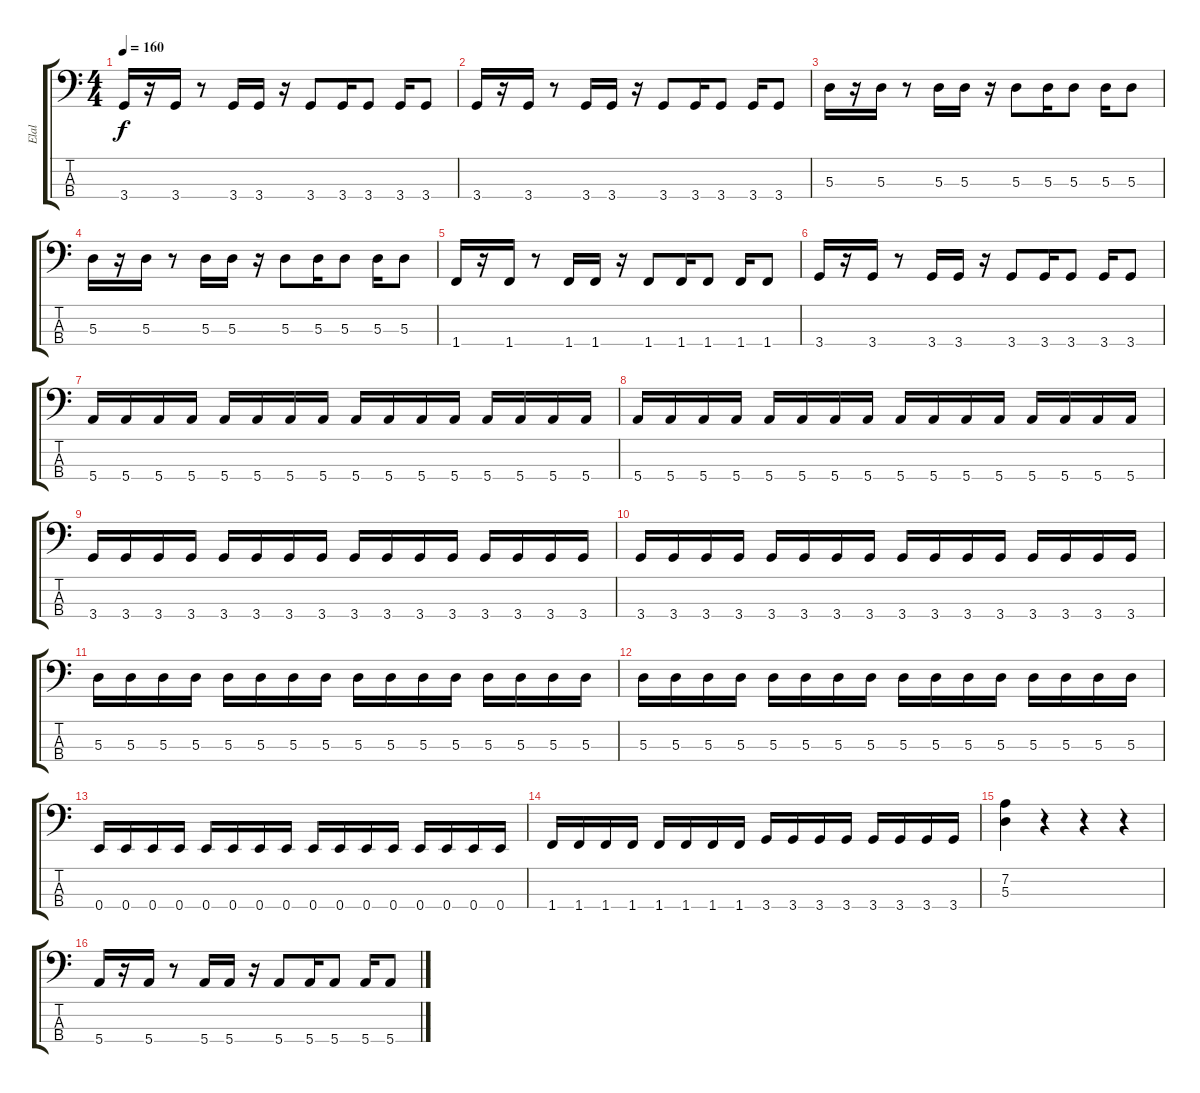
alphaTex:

\track ("Elal" "Elal") {instrument electricbassfinger}
\staff {score tabs}
\tuning (G2 D2 A1 E1) {hide}
\ts (4 4)
\tempo 160
\clef f4
\ks c
3.4.16{dy f} r.16 3.4.16 r.8 3.4.16 3.4.16 r.16 3.4.8 3.4.16 3.4.8 3.4.16 3.4.8 |
3.4.16 r.16 3.4.16 r.8 3.4.16 3.4.16 r.16 3.4.8 3.4.16 3.4.8 3.4.16 3.4.8 |
5.3.16 r.16 5.3.16 r.8 5.3.16 5.3.16 r.16 5.3.8 5.3.16 5.3.8 5.3.16 5.3.8 |
5.3.16 r.16 5.3.16 r.8 5.3.16 5.3.16 r.16 5.3.8 5.3.16 5.3.8 5.3.16 5.3.8 |
1.4.16 r.16 1.4.16 r.8 1.4.16 1.4.16 r.16 1.4.8 1.4.16 1.4.8 1.4.16 1.4.8 |
3.4.16 r.16 3.4.16 r.8 3.4.16 3.4.16 r.16 3.4.8 3.4.16 3.4.8 3.4.16 3.4.8 |
5.4.16 5.4.16 5.4.16 5.4.16 5.4.16 5.4.16 5.4.16 5.4.16 5.4.16 5.4.16 5.4.16 5.4.16 5.4.16 5.4.16 5.4.16 5.4.16 |
5.4.16 5.4.16 5.4.16 5.4.16 5.4.16 5.4.16 5.4.16 5.4.16 5.4.16 5.4.16 5.4.16 5.4.16 5.4.16 5.4.16 5.4.16 5.4.16 |
3.4.16 3.4.16 3.4.16 3.4.16 3.4.16 3.4.16 3.4.16 3.4.16 3.4.16 3.4.16 3.4.16 3.4.16 3.4.16 3.4.16 3.4.16 3.4.16 |
3.4.16 3.4.16 3.4.16 3.4.16 3.4.16 3.4.16 3.4.16 3.4.16 3.4.16 3.4.16 3.4.16 3.4.16 3.4.16 3.4.16 3.4.16 3.4.16 |
5.3.16 5.3.16 5.3.16 5.3.16 5.3.16 5.3.16 5.3.16 5.3.16 5.3.16 5.3.16 5.3.16 5.3.16 5.3.16 5.3.16 5.3.16 5.3.16 |
5.3.16 5.3.16 5.3.16 5.3.16 5.3.16 5.3.16 5.3.16 5.3.16 5.3.16 5.3.16 5.3.16 5.3.16 5.3.16 5.3.16 5.3.16 5.3.16 |
0.4.16 0.4.16 0.4.16 0.4.16 0.4.16 0.4.16 0.4.16 0.4.16 0.4.16 0.4.16 0.4.16 0.4.16 0.4.16 0.4.16 0.4.16 0.4.16 |
1.4.16 1.4.16 1.4.16 1.4.16 1.4.16 1.4.16 1.4.16 1.4.16 3.4.16 3.4.16 3.4.16 3.4.16 3.4.16 3.4.16 3.4.16 3.4.16 |
(7.2 5.3).4 r.4 r.4 r.4 |
5.4.16 r.16 5.4.16 r.8 5.4.16 5.4.16 r.16 5.4.8 5.4.16 5.4.8 5.4.16 5.4.8
